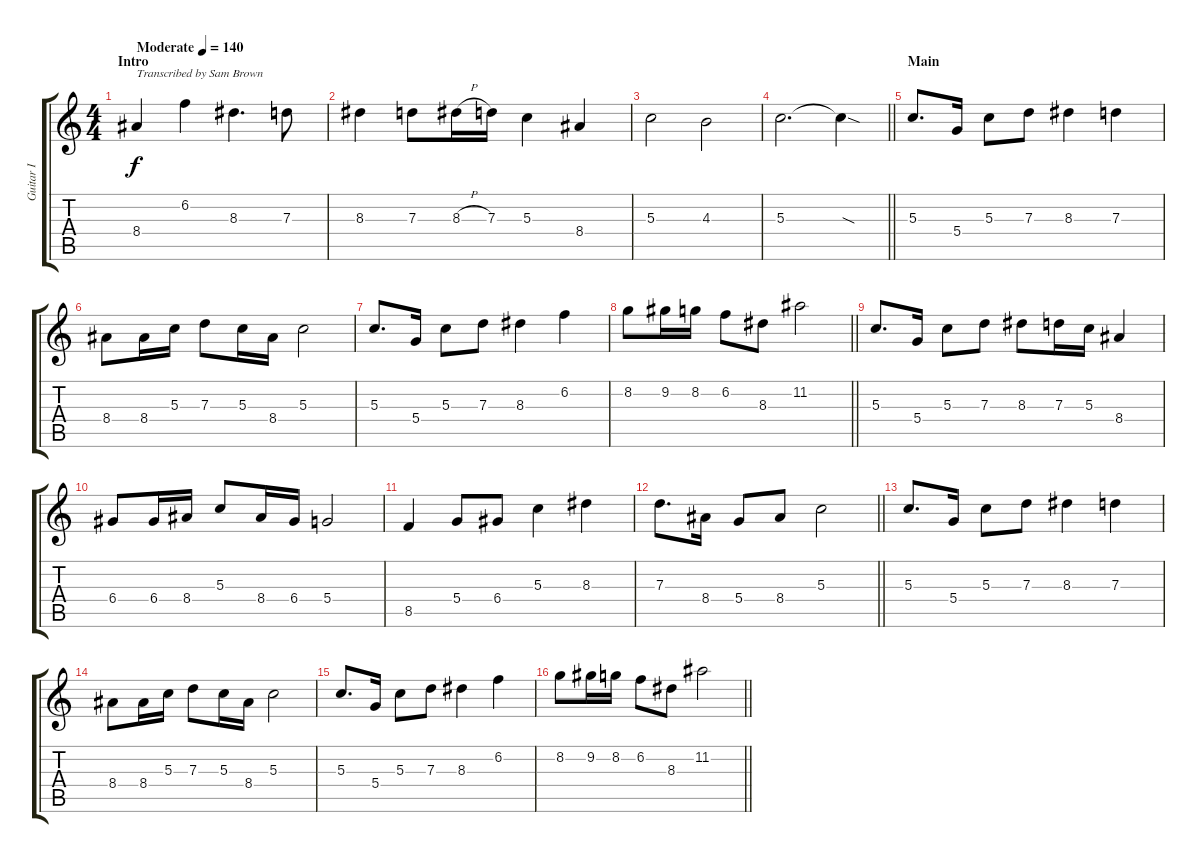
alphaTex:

\track ("Guitar I" "Guitar I") {instrument distortionguitar}
\staff {score tabs}
\tuning (E4 B3 G3 D3 A2 E2) {hide}
\ts (4 4)
\section ("" "Intro")
\tempo (140 "Moderate")
\clef g2
\ks c
8.4.4{txt "Transcribed by Sam Brown" dy f instrument distortionguitar} 6.2.4 8.3.4{d} 7.3.8 |
8.3.4 7.3.8 8.3{h}.16 7.3.16 5.3.4 8.4.4 |
5.3.2 4.3.2 |
\barLineRight lightlight
5.3.2{d} 5.3{sod t}.4 |
\section ("" "Main")
5.3.8{d} 5.4.16 5.3.8 7.3.8 8.3.4 7.3.4 |
8.4.8 8.4.16 5.3.16 7.3.8 5.3.16 8.4.16 5.3.2 |
5.3.8{d} 5.4.16 5.3.8 7.3.8 8.3.4 6.2.4 |
\barLineRight lightlight
8.2.8 9.2.16 8.2.16 6.2.8 8.3.8 11.2.2 |
\section ("" "")
5.3.8{d} 5.4.16 5.3.8 7.3.8 8.3.8 7.3.16 5.3.16 8.4.4 |
6.4.8 6.4.16 8.4.16 5.3.8 8.4.16 6.4.16 5.4.2 |
8.5.4 5.4.8 6.4.8 5.3.4 8.3.4 |
\barLineRight lightlight
7.3.8{d} 8.4.16 5.4.8 8.4.8 5.3.2 |
\section ("" "")
5.3.8{d} 5.4.16 5.3.8 7.3.8 8.3.4 7.3.4 |
8.4.8 8.4.16 5.3.16 7.3.8 5.3.16 8.4.16 5.3.2 |
5.3.8{d} 5.4.16 5.3.8 7.3.8 8.3.4 6.2.4 |
\barLineRight lightlight
8.2.8 9.2.16 8.2.16 6.2.8 8.3.8 11.2.2
